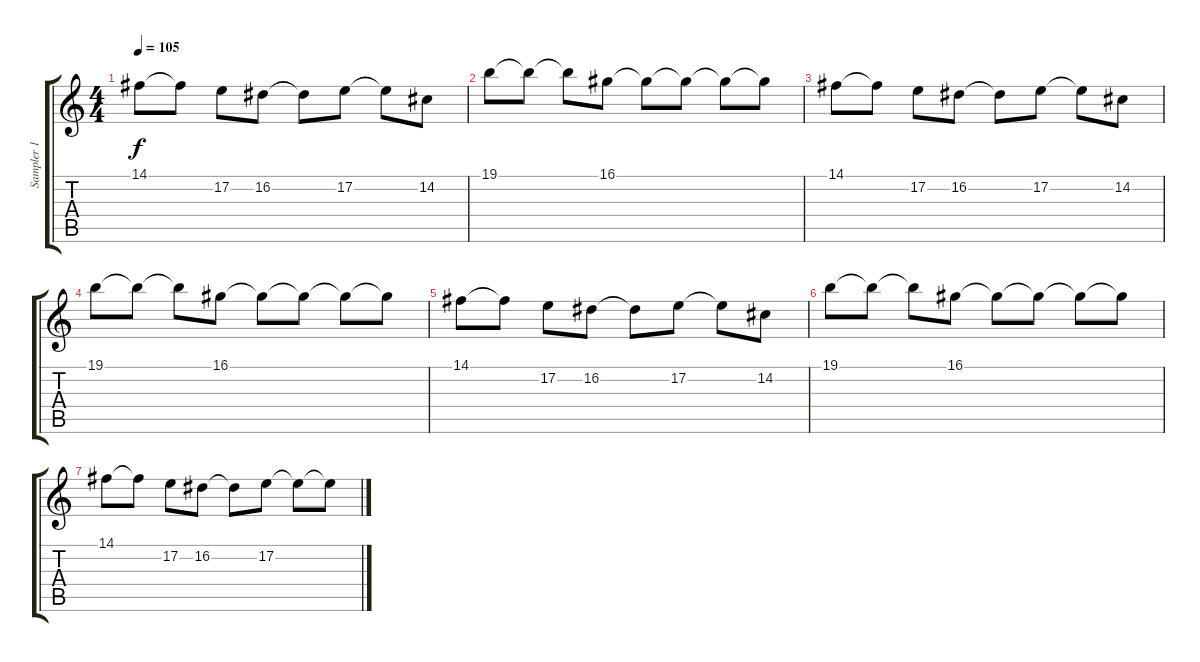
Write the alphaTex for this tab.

\track ("Sampler 1" "Sampler 1") {instrument vibraphone}
\staff {score tabs}
\tuning (E4 B3 G3 D3 A2 E2) {hide}
\ts (4 4)
\tempo 105
\clef g2
\ks c
14.1.8{dy f} 14.1{t}.8 17.2.8 16.2.8 16.2{t}.8 17.2.8 17.2{t}.8 14.2.8 |
19.1.8 19.1{t}.8 19.1{t}.8 16.1.8 16.1{t}.8 16.1{t}.8 16.1{t}.8 16.1{t}.8 |
14.1.8 14.1{t}.8 17.2.8 16.2.8 16.2{t}.8 17.2.8 17.2{t}.8 14.2.8 |
19.1.8 19.1{t}.8 19.1{t}.8 16.1.8 16.1{t}.8 16.1{t}.8 16.1{t}.8 16.1{t}.8 |
14.1.8 14.1{t}.8 17.2.8 16.2.8 16.2{t}.8 17.2.8 17.2{t}.8 14.2.8 |
19.1.8 19.1{t}.8 19.1{t}.8 16.1.8 16.1{t}.8 16.1{t}.8 16.1{t}.8 16.1{t}.8 |
14.1.8 14.1{t}.8 17.2.8 16.2.8 16.2{t}.8 17.2.8 17.2{t}.8 17.2{t}.8
